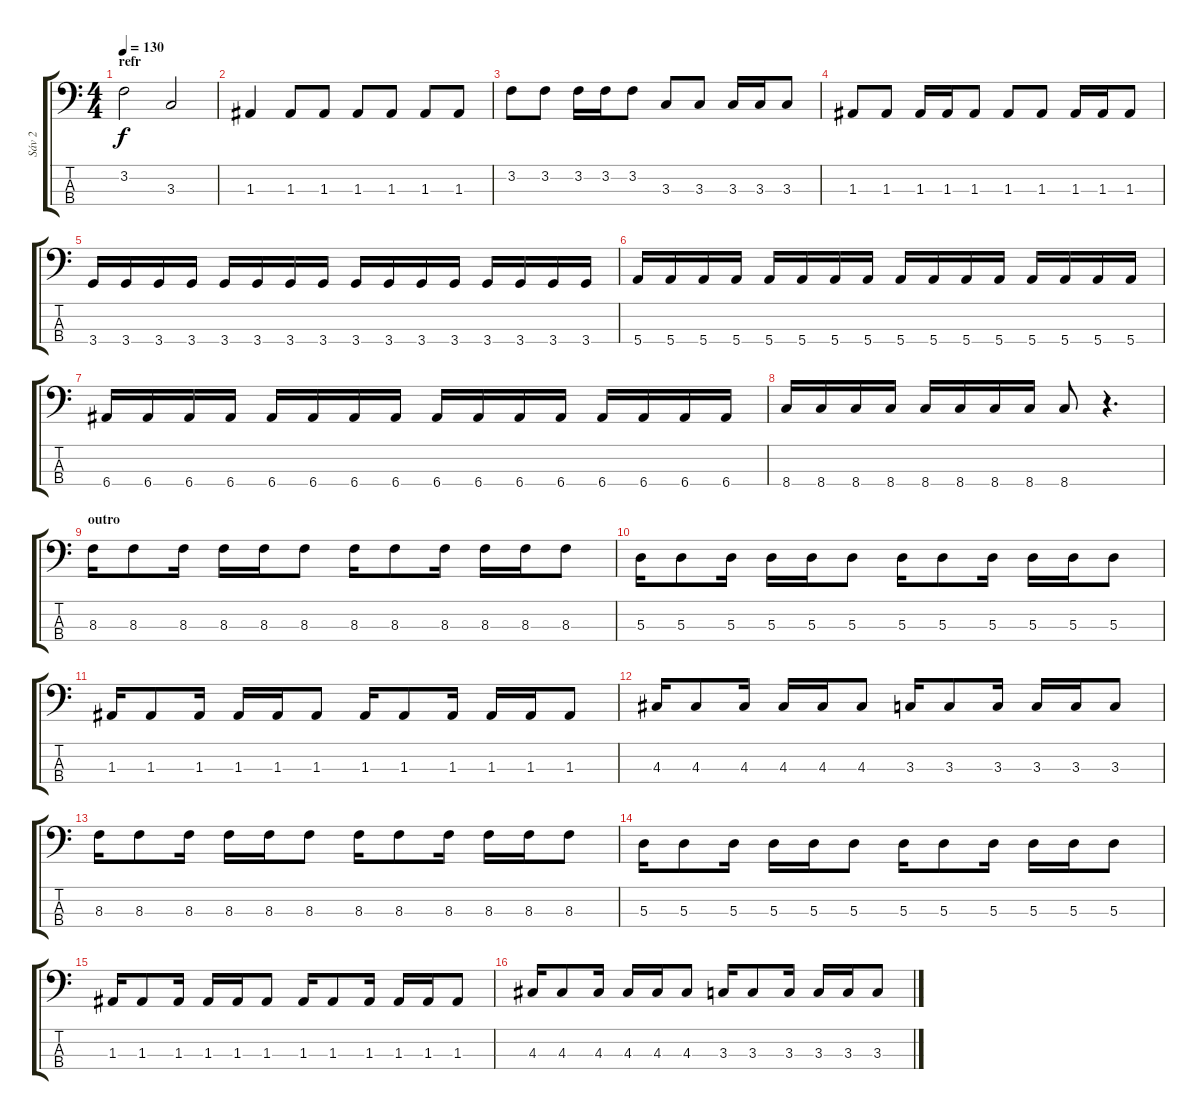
\track ("Sáv 2" "Sáv 2") {instrument electricbasspick}
\staff {score tabs}
\tuning (G2 D2 A1 E1) {hide}
\ts (4 4)
\section ("" "refr")
\tempo 130
\clef f4
\ks c
3.2.2{dy f} 3.3.2 |
1.3.4 1.3.8 1.3.8 1.3.8 1.3.8 1.3.8 1.3.8 |
3.2.8 3.2.8 3.2.16 3.2.16 3.2.8 3.3.8 3.3.8 3.3.16 3.3.16 3.3.8 |
1.3.8 1.3.8 1.3.16 1.3.16 1.3.8 1.3.8 1.3.8 1.3.16 1.3.16 1.3.8 |
3.4.16 3.4.16 3.4.16 3.4.16 3.4.16 3.4.16 3.4.16 3.4.16 3.4.16 3.4.16 3.4.16 3.4.16 3.4.16 3.4.16 3.4.16 3.4.16 |
5.4.16 5.4.16 5.4.16 5.4.16 5.4.16 5.4.16 5.4.16 5.4.16 5.4.16 5.4.16 5.4.16 5.4.16 5.4.16 5.4.16 5.4.16 5.4.16 |
6.4.16 6.4.16 6.4.16 6.4.16 6.4.16 6.4.16 6.4.16 6.4.16 6.4.16 6.4.16 6.4.16 6.4.16 6.4.16 6.4.16 6.4.16 6.4.16 |
8.4.16 8.4.16 8.4.16 8.4.16 8.4.16 8.4.16 8.4.16 8.4.16 8.4.8 r.4{d} |
\section ("" "outro")
8.3.16 8.3.8 8.3.16 8.3.16 8.3.16 8.3.8 8.3.16 8.3.8 8.3.16 8.3.16 8.3.16 8.3.8 |
5.3.16 5.3.8 5.3.16 5.3.16 5.3.16 5.3.8 5.3.16 5.3.8 5.3.16 5.3.16 5.3.16 5.3.8 |
1.3.16 1.3.8 1.3.16 1.3.16 1.3.16 1.3.8 1.3.16 1.3.8 1.3.16 1.3.16 1.3.16 1.3.8 |
4.3.16 4.3.8 4.3.16 4.3.16 4.3.16 4.3.8 3.3.16 3.3.8 3.3.16 3.3.16 3.3.16 3.3.8 |
8.3.16 8.3.8 8.3.16 8.3.16 8.3.16 8.3.8 8.3.16 8.3.8 8.3.16 8.3.16 8.3.16 8.3.8 |
5.3.16 5.3.8 5.3.16 5.3.16 5.3.16 5.3.8 5.3.16 5.3.8 5.3.16 5.3.16 5.3.16 5.3.8 |
1.3.16 1.3.8 1.3.16 1.3.16 1.3.16 1.3.8 1.3.16 1.3.8 1.3.16 1.3.16 1.3.16 1.3.8 |
4.3.16 4.3.8 4.3.16 4.3.16 4.3.16 4.3.8 3.3.16 3.3.8 3.3.16 3.3.16 3.3.16 3.3.8
